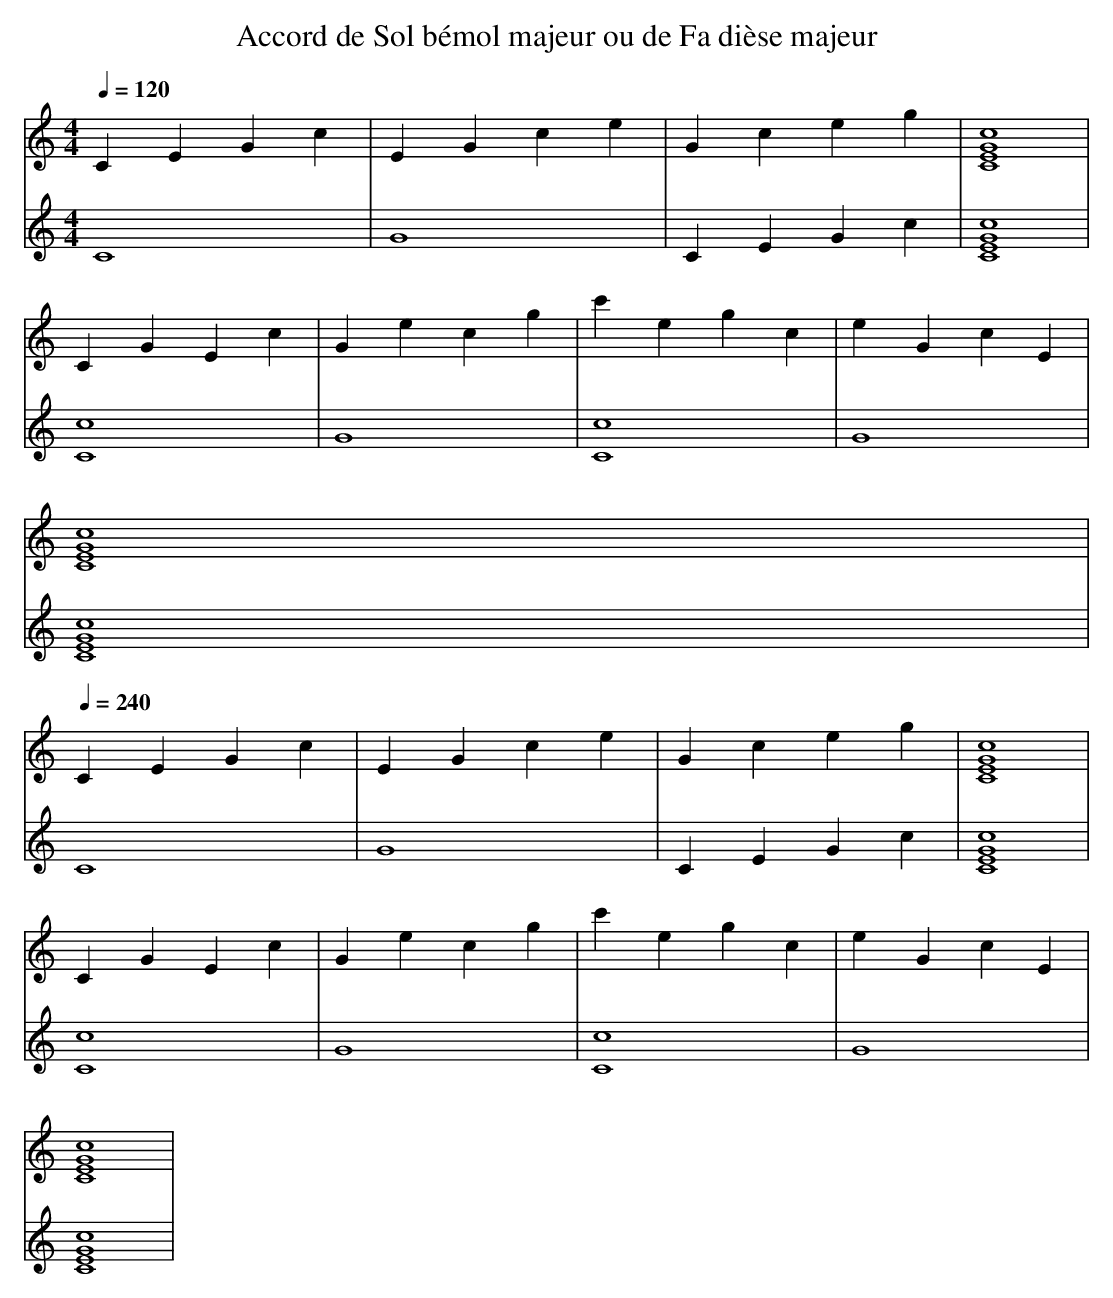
X:1
T:Accord de Sol bémol majeur ou de Fa dièse majeur
M: 4/4
L: 1/4
Q:1/4=120
K:C
V:1
C E G c | E G c e | G c e g | [C4 E4 G4 c4] |
C G E c | G e c g | c' e g c | e G c E |
[C4 E4 G4 c4] |
Q:1/4=240
C E G c | E G c e | G c e g | [C4 E4 G4 c4] |
C G E c | G e c g | c' e g c | e G c E |
[C4 E4 G4 c4] |
V:2
C4 | G4 | C E G c | [C4 E4 G4 c4] |
[C4 c4] | G4 | [C4 c4] | G4 |
[C4 E4 G4 c4] |
Q:1/4=240
C4 | G4 | C E G c | [C4 E4 G4 c4] |
[C4 c4] | G4 | [C4 c4] | G4 |
[C4 E4 G4 c4] |
